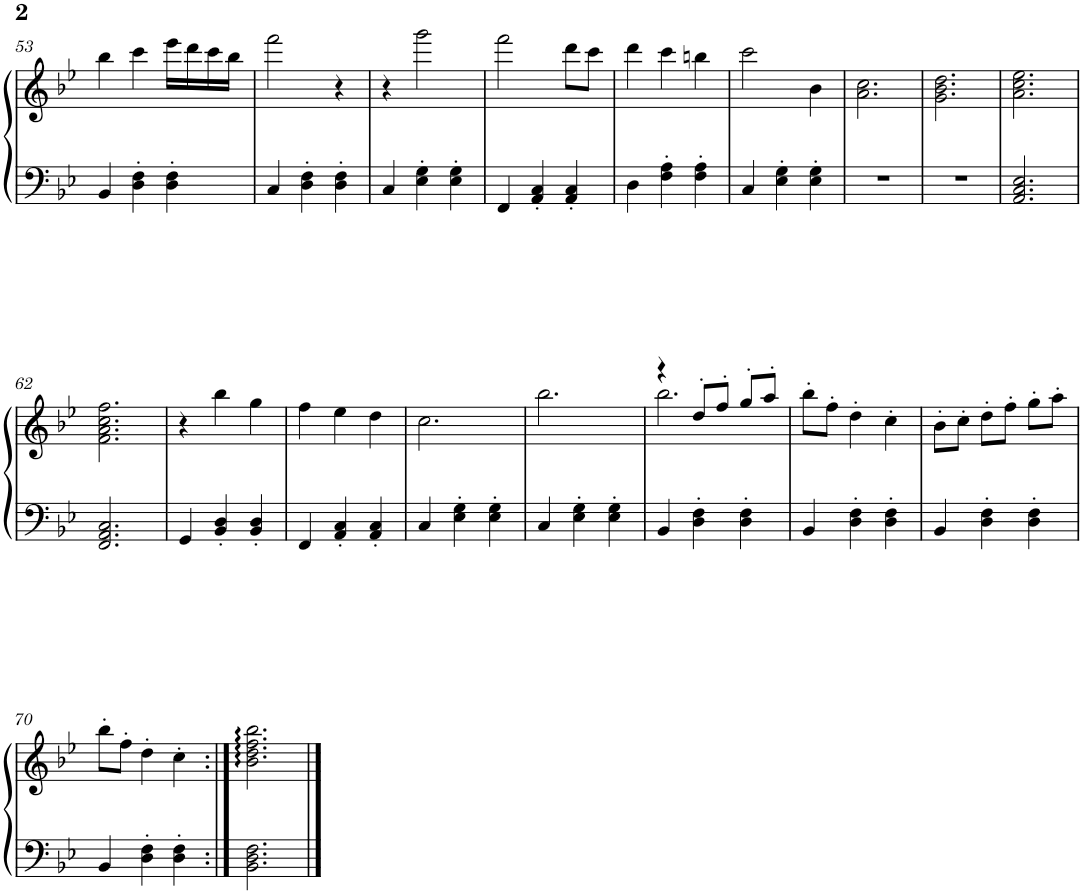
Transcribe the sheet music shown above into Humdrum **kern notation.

**kern	**kern
*part1	*part1
*staff2	*staff1
*I"鋼琴	*
!!LO:PB:g=z
*clefF4	*clefG2
*k[b-e-]	*k[b-e-]
*M3/4	*M3/4
=53	=53
4BB-/	4bb-\
4D\' 4F\'	4ccc\
4D\' 4F\'	16eee-\LL
.	16ddd\
.	16ccc\
.	16bb-\JJ
=54	=54
4C/	2fff\
4D\' 4F\'	.
4D\' 4F\'	4r
=55	=55
4C/	4r
4E-\' 4G\'	2ggg\
4E-\' 4G\'	.
=56	=56
4FF/	2fff\
4AA/' 4C/'	.
4AA/' 4C/'	8ddd\L
.	8ccc\J
=57	=57
4D\	4ddd\
4F\' 4A\'	4ccc\
4F\' 4A\'	4bbn\
=58	=58
4C/	2ccc\
4E-\' 4G\'	.
4E-\' 4G\'	4b-\
=59	=59
2.r	2.a\ 2.cc\
=60	=60
2.r	2.g\ 2.b-\ 2.dd\
=61	=61
2.AA/ 2.C/ 2.E-/	2.a\ 2.cc\ 2.ee-\
!!LO:LB:g=z
=62	=62
2.FF/ 2.AA/ 2.C/	2.f\ 2.a\ 2.cc\ 2.ff\
=63	=63
4GG/	4r
4BB-/' 4D/'	4bb-\
4BB-/' 4D/'	4gg\
=64	=64
4FF/	4ff\
4AA/' 4C/'	4ee-\
4AA/' 4C/'	4dd\
=65	=65
4C/	2.cc\
4E-\' 4G\'	.
4E-\' 4G\'	.
=66	=66
4C/	2.bb-\
4E-\' 4G\'	.
4E-\' 4G\'	.
=67	=67
*	*^
4BB-/	4r	2.bb-\
4D\' 4F\'	8dd'/L	.
.	8ff'/J	.
4D\' 4F\'	8gg'/L	.
.	8aa'/J	.
*	*v	*v
=68	=68
4BB-/	8bb-'\L
.	8ff'\J
4D\' 4F\'	4dd'\
4D\' 4F\'	4cc'\
=69	=69
4BB-/	8b-'\L
.	8cc'\J
4D\' 4F\'	8dd'\L
.	8ff'\J
4D\' 4F\'	8gg'\L
.	8aa'\J
!!LO:LB:g=z
=70	=70
4BB-/	8bb-'\L
.	8ff'\J
4D\' 4F\'	4dd'\
4D\' 4F\'	4cc'\
=71:|!	=71:|!
2.BB-\ 2.D\ 2.F\	2.b-\: 2.dd\: 2.ff\: 2.bb-\:
==	==
*-	*-
